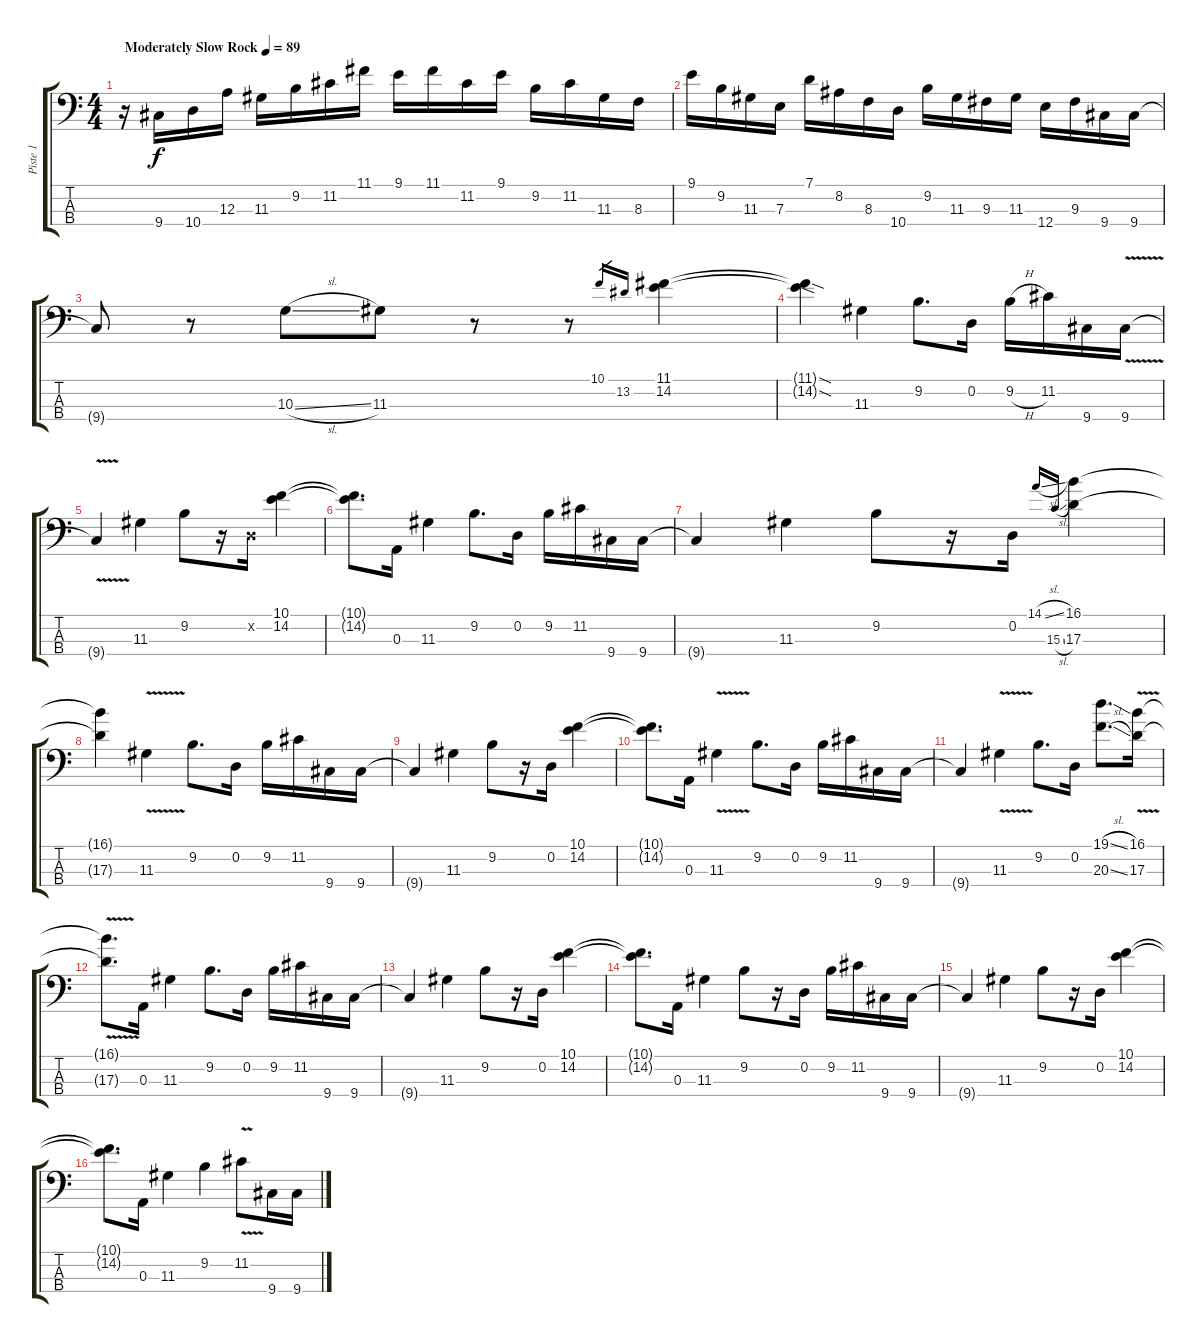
\track ("Piste 1" "Piste 1") {instrument electricbassfinger}
\staff {score tabs}
\tuning (G2 D2 A1 E1) {hide}
\ts (4 4)
\tempo (89 "Moderately Slow Rock")
\clef f4
\ks c
r.16{dy f instrument electricbassfinger} 9.4.16 10.4.16 12.3.16 11.3.16 9.2.16 11.2.16 11.1.16 9.1.16 11.1.16 11.2.16 9.1.16 9.2.16 11.2.16 11.3.16 8.3.16 |
9.1.16 9.2.16 11.3.16 7.3.16 7.1.16 8.2.16 8.3.16 10.4.16 9.2.16 11.3.16 9.3.16 11.3.16 12.4.16 9.3.16 9.4.16 9.4.16 |
9.4{t}.8 r.8 10.3{sl}.8 11.3.8 r.8 r.8 10.1.16{gr} 13.2.16{gr} (11.1 14.2).4 |
(11.1{sod t} 14.2{sod t}).4 11.3.4 9.2.8{d} 0.2.16 9.2{h}.16 11.2.16 9.4.16 9.4{v}.16 |
9.4{t}.4 11.3.4 9.2.8 r.16 0.2{x}.16 (10.1 14.2).4 |
(10.1{t} 14.2{t}).8{d} 0.3.16 11.3.4 9.2.8{d} 0.2.16 9.2.16 11.2.16 9.4.16 9.4.16 |
9.4{t}.4 11.3.4 9.2.8 r.16 0.2.16 14.1{sl}.16{gr onbeat} 15.3{sl}.16{gr onbeat} (16.1 17.3).4 |
(16.1{t} 17.3{t}).4 11.3{v}.4 9.2.8{d} 0.2.16 9.2.16 11.2.16 9.4.16 9.4.16 |
9.4{t}.4 11.3.4 9.2.8 r.16 0.2.16 (10.1 14.2).4 |
(10.1{t} 14.2{t}).8{d} 0.3.16 11.3{v}.4 9.2.8{d} 0.2.16 9.2.16 11.2.16 9.4.16 9.4.16 |
9.4{t}.4 11.3{v}.4 9.2.8{d} 0.2.16 (19.1{sl} 20.3{sl}).8{d} (16.1{v} 17.3).16 |
(16.1{t} 17.3{t}).8{d} 0.3.16 11.3.4 9.2.8{d} 0.2.16 9.2.16 11.2.16 9.4.16 9.4.16 |
9.4{t}.4 11.3.4 9.2.8 r.16 0.2.16 (10.1 14.2).4 |
(10.1{t} 14.2{t}).8{d} 0.3.16 11.3.4 9.2.8 r.16 0.2.16 9.2.16 11.2.16 9.4.16 9.4.16 |
9.4{t}.4 11.3.4 9.2.8 r.16 0.2.16 (10.1 14.2).4 |
(10.1{t} 14.2{t}).8{d} 0.3.16 11.3.4 9.2.4 11.2{v}.8 9.4.16 9.4.16
